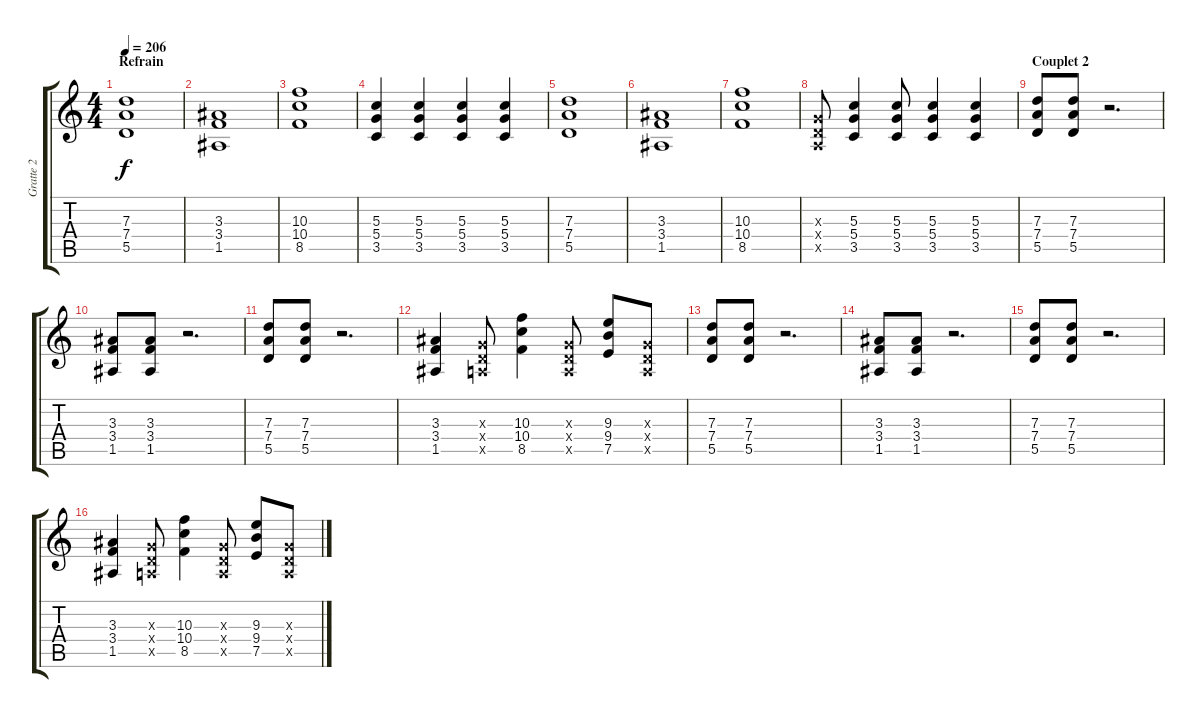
\track ("Gratte 2" "Gratte 2") {instrument overdrivenguitar}
\staff {score tabs}
\tuning (E4 B3 G3 D3 A2 E2) {hide}
\ts (4 4)
\section ("" "Refrain")
\tempo 206
\clef g2
\ks c
(7.3 7.4 5.5).1{dy f} |
(3.3 3.4 1.5).1 |
(10.3 10.4 8.5).1 |
(5.3 5.4 3.5).4 (5.3 5.4 3.5).4 (5.3 5.4 3.5).4 (5.3 5.4 3.5).4 |
(7.3 7.4 5.5).1 |
(3.3 3.4 1.5).1 |
(10.3 10.4 8.5).1 |
(0.3{x} 0.4{x} 0.5{x}).8 (5.3 5.4 3.5).4 (5.3 5.4 3.5).8 (5.3 5.4 3.5).4 (5.3 5.4 3.5).4 |
\section ("" "Couplet 2")
(7.3 7.4 5.5).8 (7.3 7.4 5.5).8 r.2{d} |
(3.3 3.4 1.5).8 (3.3 3.4 1.5).8 r.2{d} |
(7.3 7.4 5.5).8 (7.3 7.4 5.5).8 r.2{d} |
(3.3 3.4 1.5).4 (0.3{x} 0.4{x} 0.5{x}).8 (10.3 10.4 8.5).4 (0.3{x} 0.4{x} 0.5{x}).8 (9.3 9.4 7.5).8 (0.3{x} 0.4{x} 0.5{x}).8 |
(7.3 7.4 5.5).8 (7.3 7.4 5.5).8 r.2{d} |
(3.3 3.4 1.5).8 (3.3 3.4 1.5).8 r.2{d} |
(7.3 7.4 5.5).8 (7.3 7.4 5.5).8 r.2{d} |
(3.3 3.4 1.5).4 (0.3{x} 0.4{x} 0.5{x}).8 (10.3 10.4 8.5).4 (0.3{x} 0.4{x} 0.5{x}).8 (9.3 9.4 7.5).8 (0.3{x} 0.4{x} 0.5{x}).8
